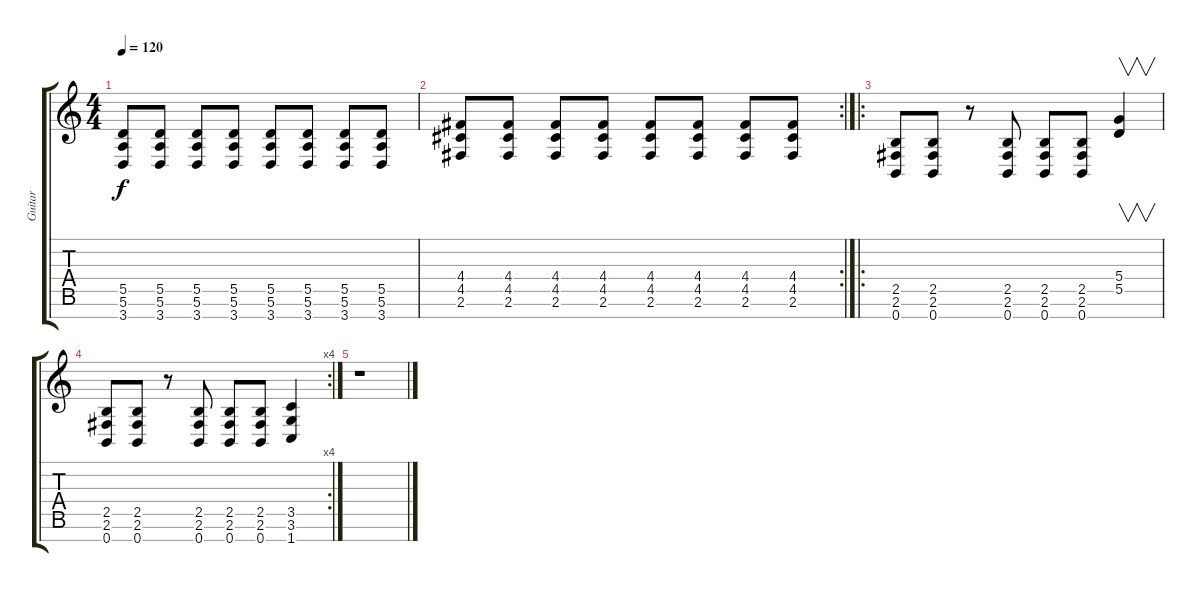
\track ("Guitar" "Guitar") {instrument distortionguitar}
\staff {score tabs}
\tuning (E4 B3 G3 D3 A2 E2 B1) {hide}
\ts (4 4)
\tempo 120
\clef g2
\ks c
(5.5 5.6 3.7).8{dy f} (5.5 5.6 3.7).8 (5.5 5.6 3.7).8 (5.5 5.6 3.7).8 (5.5 5.6 3.7).8 (5.5 5.6 3.7).8 (5.5 5.6 3.7).8 (5.5 5.6 3.7).8 |
\rc 2
(4.4 4.5 2.6).8 (4.4 4.5 2.6).8 (4.4 4.5 2.6).8 (4.4 4.5 2.6).8 (4.4 4.5 2.6).8 (4.4 4.5 2.6).8 (4.4 4.5 2.6).8 (4.4 4.5 2.6).8 |
\ro
(2.5 2.6 0.7).8 (2.5 2.6 0.7).8 r.8 (2.5 2.6 0.7).8 (2.5 2.6 0.7).8 (2.5 2.6 0.7).8 (5.4 5.5).4{v} |
\rc 4
(2.5 2.6 0.7).8 (2.5 2.6 0.7).8 r.8 (2.5 2.6 0.7).8 (2.5 2.6 0.7).8 (2.5 2.6 0.7).8 (3.5 3.6 1.7).4 |
r.1
